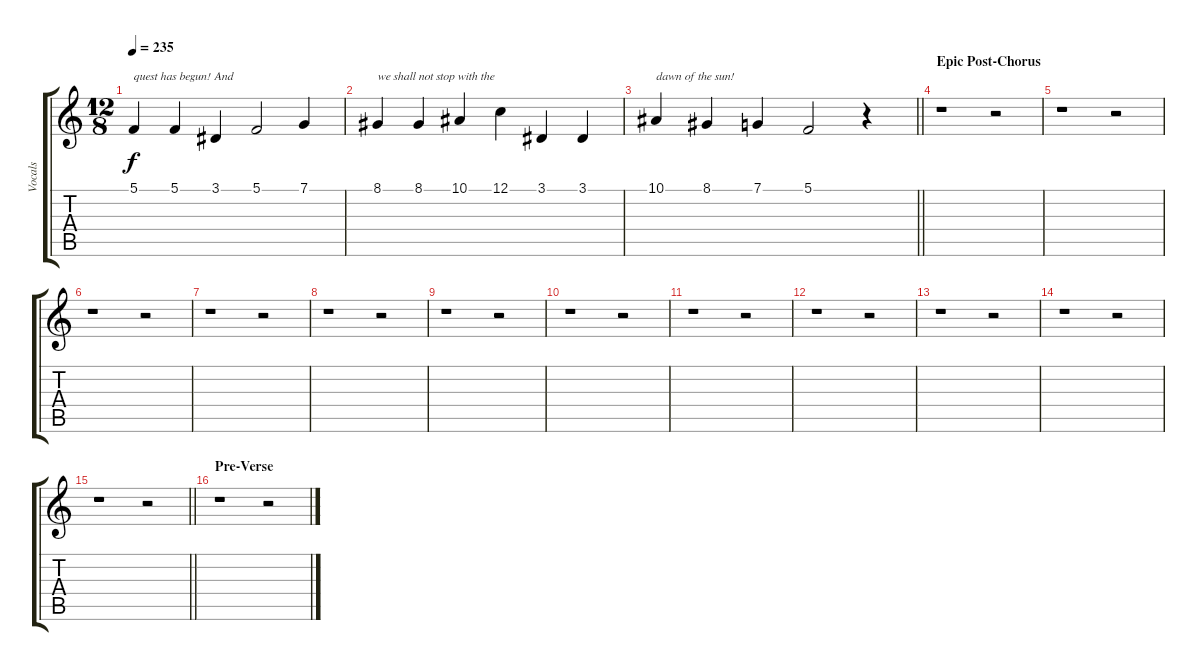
\track ("Vocals" "Vocals") {instrument lead6voice}
\staff {score tabs}
\tuning (C4 G3 Eb3 Bb2 F2 C2) {hide}
\ts (12 8)
\tempo 235
\clef g2
\ks c
5.1.4{txt "quest has begun! And" dy f} 5.1.4 3.1.4 5.1.2 7.1.4 |
8.1.4{txt "we shall not stop with the"} 8.1.4 10.1.4 12.1.4 3.1.4 3.1.4 |
\barLineRight lightlight
10.1.4{txt "dawn of the sun!"} 8.1.4 7.1.4 5.1.2 r.4 |
\section ("" "Epic Post-Chorus")
r.1 r.2 |
r.1 r.2 |
r.1 r.2 |
r.1 r.2 |
r.1 r.2 |
r.1 r.2 |
r.1 r.2 |
r.1 r.2 |
r.1 r.2 |
r.1 r.2 |
r.1 r.2 |
\barLineRight lightlight
r.1 r.2 |
\section ("" "Pre-Verse")
r.1 r.2
